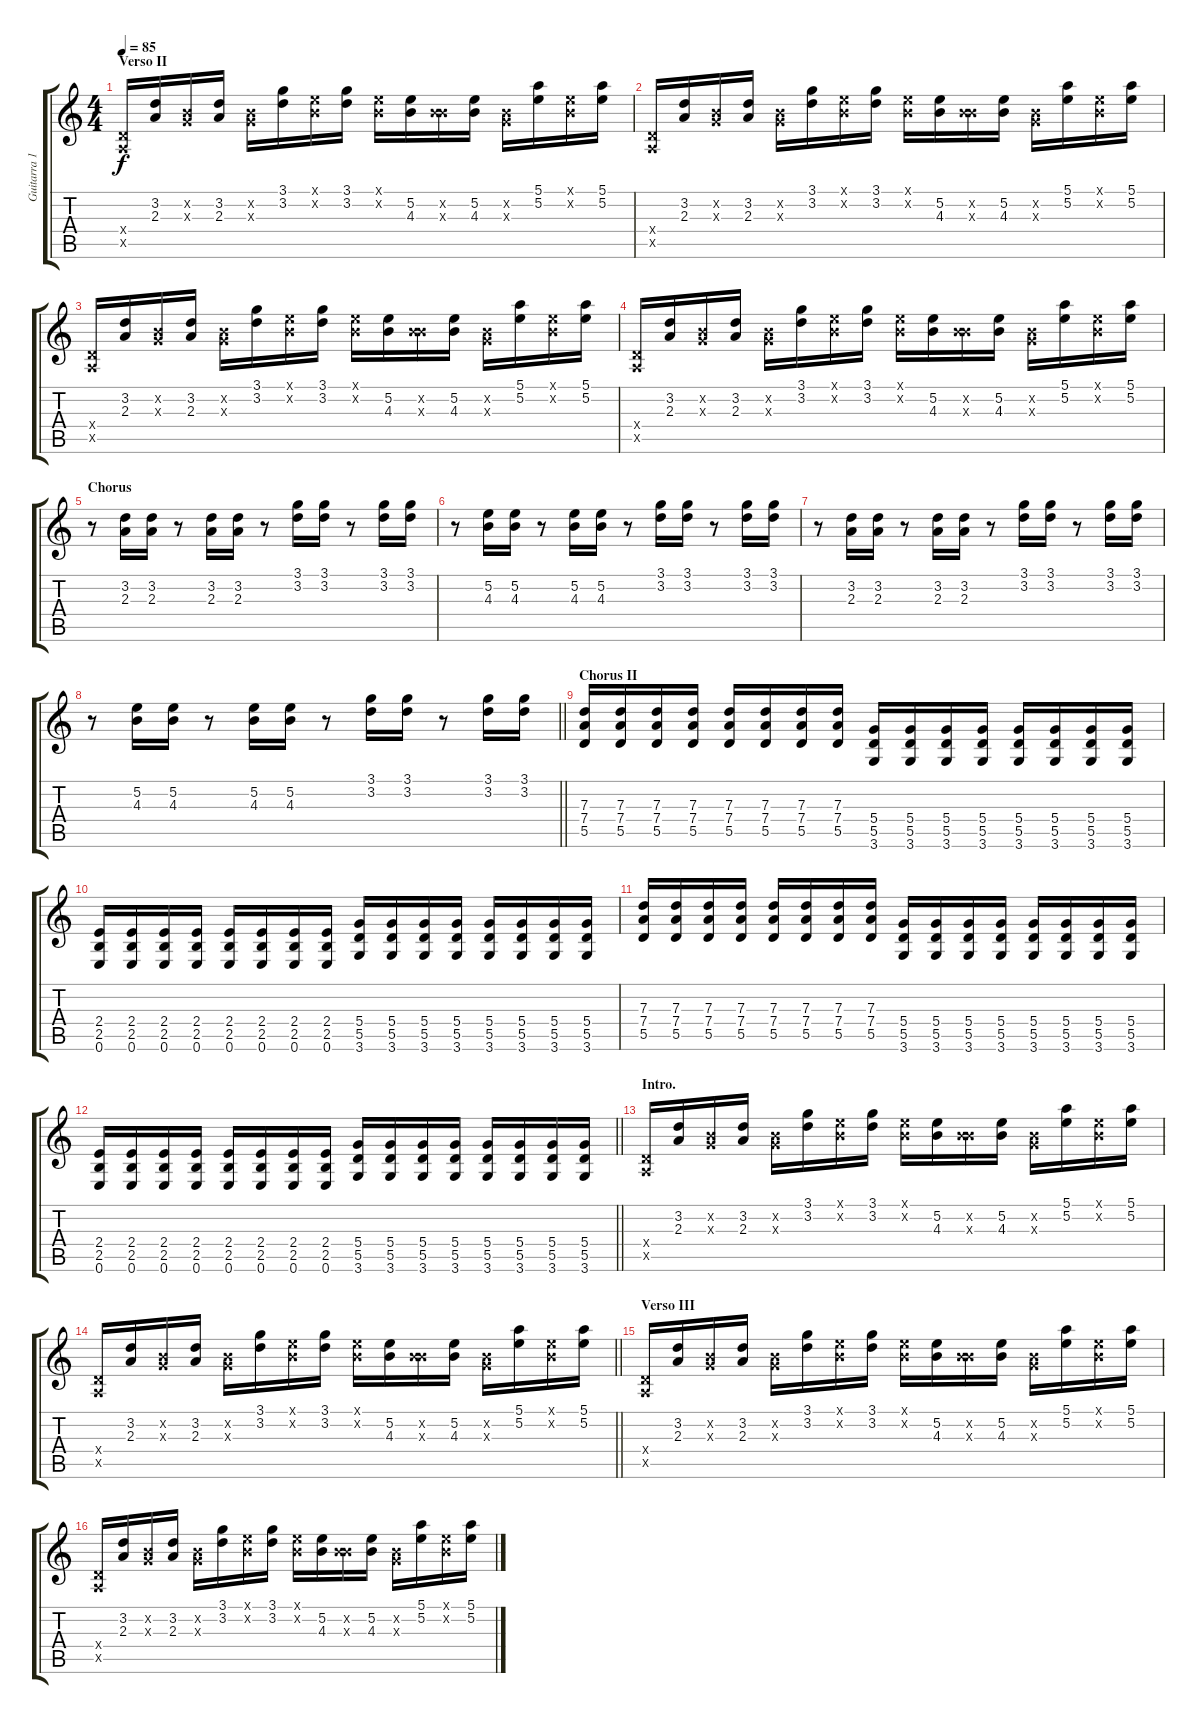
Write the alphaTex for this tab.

\track ("Guitarra 1 - Mathias" "Guitarra 1") {instrument overdrivenguitar}
\staff {score tabs}
\tuning (E4 B3 G3 D3 A2 E2) {hide}
\ts (4 4)
\section ("" "Verso II")
\tempo 85
\clef g2
\ks c
(0.4{x} 0.5{x}).16{dy f} (3.2 2.3).16 (0.2{x} 0.3{x}).16 (3.2 2.3).16 (0.2{x} 0.3{x}).16 (3.1 3.2).16 (0.1{x} 0.2{x}).16 (3.1 3.2).16 (0.1{x} 0.2{x}).16 (5.2 4.3).16 (0.2{x} 4.3{x}).16 (5.2 4.3).16 (0.2{x} 0.3{x}).16 (5.1 5.2).16 (0.1{x} 0.2{x}).16 (5.1 5.2).16 |
(0.4{x} 0.5{x}).16 (3.2 2.3).16 (0.2{x} 0.3{x}).16 (3.2 2.3).16 (0.2{x} 0.3{x}).16 (3.1 3.2).16 (0.1{x} 0.2{x}).16 (3.1 3.2).16 (0.1{x} 0.2{x}).16 (5.2 4.3).16 (0.2{x} 4.3{x}).16 (5.2 4.3).16 (0.2{x} 0.3{x}).16 (5.1 5.2).16 (0.1{x} 0.2{x}).16 (5.1 5.2).16 |
(0.4{x} 0.5{x}).16 (3.2 2.3).16 (0.2{x} 0.3{x}).16 (3.2 2.3).16 (0.2{x} 0.3{x}).16 (3.1 3.2).16 (0.1{x} 0.2{x}).16 (3.1 3.2).16 (0.1{x} 0.2{x}).16 (5.2 4.3).16 (0.2{x} 4.3{x}).16 (5.2 4.3).16 (0.2{x} 0.3{x}).16 (5.1 5.2).16 (0.1{x} 0.2{x}).16 (5.1 5.2).16 |
(0.4{x} 0.5{x}).16 (3.2 2.3).16 (0.2{x} 0.3{x}).16 (3.2 2.3).16 (0.2{x} 0.3{x}).16 (3.1 3.2).16 (0.1{x} 0.2{x}).16 (3.1 3.2).16 (0.1{x} 0.2{x}).16 (5.2 4.3).16 (0.2{x} 4.3{x}).16 (5.2 4.3).16 (0.2{x} 0.3{x}).16 (5.1 5.2).16 (0.1{x} 0.2{x}).16 (5.1 5.2).16 |
\section ("" "Chorus")
r.8 (3.2 2.3).16 (3.2 2.3).16 r.8 (3.2 2.3).16 (3.2 2.3).16 r.8 (3.1 3.2).16 (3.1 3.2).16 r.8 (3.1 3.2).16 (3.1 3.2).16 |
r.8 (5.2 4.3).16 (5.2 4.3).16 r.8 (5.2 4.3).16 (5.2 4.3).16 r.8 (3.1 3.2).16 (3.1 3.2).16 r.8 (3.1 3.2).16 (3.1 3.2).16 |
r.8 (3.2 2.3).16 (3.2 2.3).16 r.8 (3.2 2.3).16 (3.2 2.3).16 r.8 (3.1 3.2).16 (3.1 3.2).16 r.8 (3.1 3.2).16 (3.1 3.2).16 |
\barLineRight lightlight
r.8 (5.2 4.3).16 (5.2 4.3).16 r.8 (5.2 4.3).16 (5.2 4.3).16 r.8 (3.1 3.2).16 (3.1 3.2).16 r.8 (3.1 3.2).16 (3.1 3.2).16 |
\section ("" "Chorus II")
(7.3 7.4 5.5).16 (7.3 7.4 5.5).16 (7.3 7.4 5.5).16 (7.3 7.4 5.5).16 (7.3 7.4 5.5).16 (7.3 7.4 5.5).16 (7.3 7.4 5.5).16 (7.3 7.4 5.5).16 (5.4 5.5 3.6).16 (5.4 5.5 3.6).16 (5.4 5.5 3.6).16 (5.4 5.5 3.6).16 (5.4 5.5 3.6).16 (5.4 5.5 3.6).16 (5.4 5.5 3.6).16 (5.4 5.5 3.6).16 |
(2.4 2.5 0.6).16 (2.4 2.5 0.6).16 (2.4 2.5 0.6).16 (2.4 2.5 0.6).16 (2.4 2.5 0.6).16 (2.4 2.5 0.6).16 (2.4 2.5 0.6).16 (2.4 2.5 0.6).16 (5.4 5.5 3.6).16 (5.4 5.5 3.6).16 (5.4 5.5 3.6).16 (5.4 5.5 3.6).16 (5.4 5.5 3.6).16 (5.4 5.5 3.6).16 (5.4 5.5 3.6).16 (5.4 5.5 3.6).16 |
(7.3 7.4 5.5).16 (7.3 7.4 5.5).16 (7.3 7.4 5.5).16 (7.3 7.4 5.5).16 (7.3 7.4 5.5).16 (7.3 7.4 5.5).16 (7.3 7.4 5.5).16 (7.3 7.4 5.5).16 (5.4 5.5 3.6).16 (5.4 5.5 3.6).16 (5.4 5.5 3.6).16 (5.4 5.5 3.6).16 (5.4 5.5 3.6).16 (5.4 5.5 3.6).16 (5.4 5.5 3.6).16 (5.4 5.5 3.6).16 |
\barLineRight lightlight
(2.4 2.5 0.6).16 (2.4 2.5 0.6).16 (2.4 2.5 0.6).16 (2.4 2.5 0.6).16 (2.4 2.5 0.6).16 (2.4 2.5 0.6).16 (2.4 2.5 0.6).16 (2.4 2.5 0.6).16 (5.4 5.5 3.6).16 (5.4 5.5 3.6).16 (5.4 5.5 3.6).16 (5.4 5.5 3.6).16 (5.4 5.5 3.6).16 (5.4 5.5 3.6).16 (5.4 5.5 3.6).16 (5.4 5.5 3.6).16 |
\section ("" "Intro.")
(0.4{x} 0.5{x}).16{volume 10} (3.2 2.3).16 (0.2{x} 0.3{x}).16 (3.2 2.3).16 (0.2{x} 0.3{x}).16 (3.1 3.2).16 (0.1{x} 0.2{x}).16 (3.1 3.2).16 (0.1{x} 0.2{x}).16 (5.2 4.3).16 (0.2{x} 4.3{x}).16 (5.2 4.3).16 (0.2{x} 0.3{x}).16 (5.1 5.2).16 (0.1{x} 0.2{x}).16 (5.1 5.2).16 |
\barLineRight lightlight
(0.4{x} 0.5{x}).16 (3.2 2.3).16 (0.2{x} 0.3{x}).16 (3.2 2.3).16 (0.2{x} 0.3{x}).16 (3.1 3.2).16 (0.1{x} 0.2{x}).16 (3.1 3.2).16 (0.1{x} 0.2{x}).16 (5.2 4.3).16 (0.2{x} 4.3{x}).16 (5.2 4.3).16 (0.2{x} 0.3{x}).16 (5.1 5.2).16 (0.1{x} 0.2{x}).16 (5.1 5.2).16 |
\section ("" "Verso III")
(0.4{x} 0.5{x}).16 (3.2 2.3).16 (0.2{x} 0.3{x}).16 (3.2 2.3).16 (0.2{x} 0.3{x}).16 (3.1 3.2).16 (0.1{x} 0.2{x}).16 (3.1 3.2).16 (0.1{x} 0.2{x}).16 (5.2 4.3).16 (0.2{x} 4.3{x}).16 (5.2 4.3).16 (0.2{x} 0.3{x}).16 (5.1 5.2).16 (0.1{x} 0.2{x}).16 (5.1 5.2).16 |
(0.4{x} 0.5{x}).16 (3.2 2.3).16 (0.2{x} 0.3{x}).16 (3.2 2.3).16 (0.2{x} 0.3{x}).16 (3.1 3.2).16 (0.1{x} 0.2{x}).16 (3.1 3.2).16 (0.1{x} 0.2{x}).16 (5.2 4.3).16 (0.2{x} 4.3{x}).16 (5.2 4.3).16 (0.2{x} 0.3{x}).16 (5.1 5.2).16 (0.1{x} 0.2{x}).16 (5.1 5.2).16
